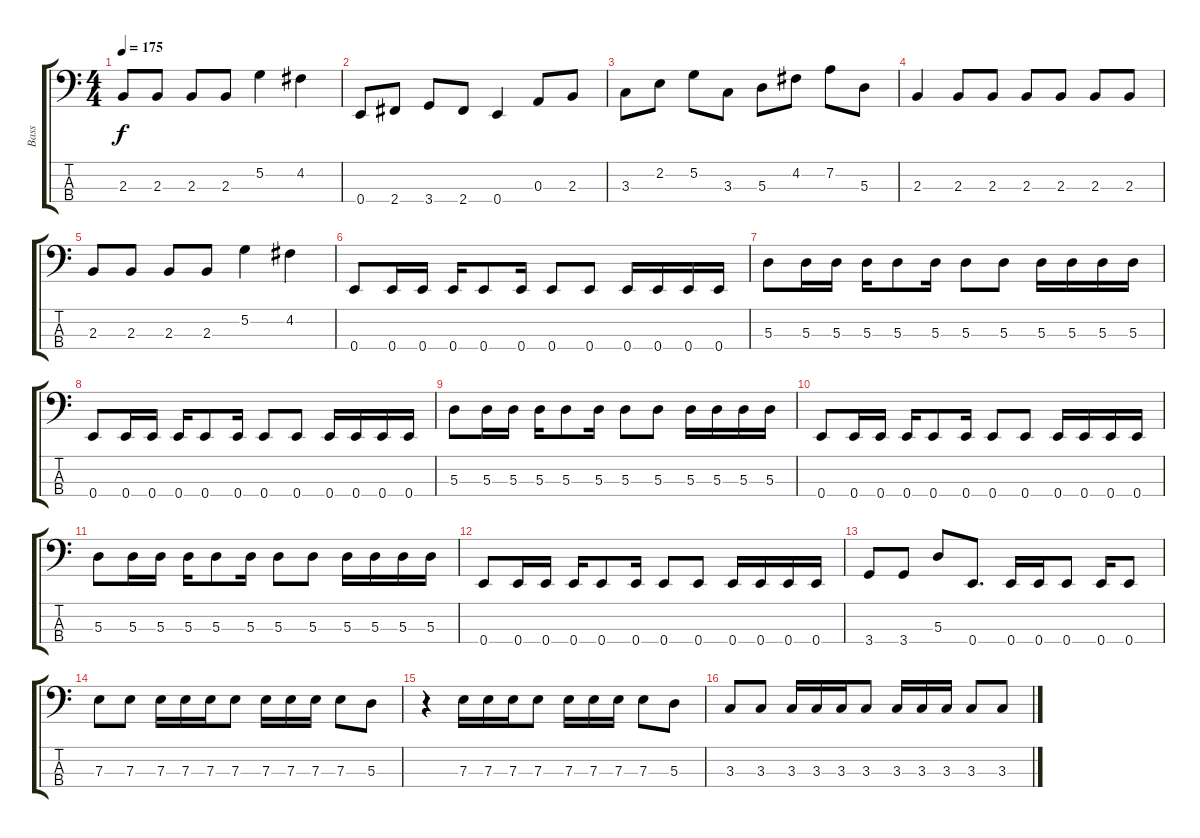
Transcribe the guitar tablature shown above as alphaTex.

\track ("Bass" "Bass") {instrument electricbasspick}
\staff {score tabs}
\tuning (G2 D2 A1 E1) {hide}
\ts (4 4)
\tempo 175
\clef f4
\ks c
2.3.8{dy f} 2.3.8 2.3.8 2.3.8 5.2.4 4.2.4 |
0.4.8 2.4.8 3.4.8 2.4.8 0.4.4 0.3.8 2.3.8 |
3.3.8 2.2.8 5.2.8 3.3.8 5.3.8 4.2.8 7.2.8 5.3.8 |
2.3.4 2.3.8 2.3.8 2.3.8 2.3.8 2.3.8 2.3.8 |
2.3.8 2.3.8 2.3.8 2.3.8 5.2.4 4.2.4 |
0.4.8 0.4.16 0.4.16 0.4.16 0.4.8 0.4.16 0.4.8 0.4.8 0.4.16 0.4.16 0.4.16 0.4.16 |
5.3.8 5.3.16 5.3.16 5.3.16 5.3.8 5.3.16 5.3.8 5.3.8 5.3.16 5.3.16 5.3.16 5.3.16 |
0.4.8 0.4.16 0.4.16 0.4.16 0.4.8 0.4.16 0.4.8 0.4.8 0.4.16 0.4.16 0.4.16 0.4.16 |
5.3.8 5.3.16 5.3.16 5.3.16 5.3.8 5.3.16 5.3.8 5.3.8 5.3.16 5.3.16 5.3.16 5.3.16 |
0.4.8 0.4.16 0.4.16 0.4.16 0.4.8 0.4.16 0.4.8 0.4.8 0.4.16 0.4.16 0.4.16 0.4.16 |
5.3.8 5.3.16 5.3.16 5.3.16 5.3.8 5.3.16 5.3.8 5.3.8 5.3.16 5.3.16 5.3.16 5.3.16 |
0.4.8 0.4.16 0.4.16 0.4.16 0.4.8 0.4.16 0.4.8 0.4.8 0.4.16 0.4.16 0.4.16 0.4.16 |
3.4.8 3.4.8 5.3.8 0.4.8{d} 0.4.16 0.4.16 0.4.8 0.4.16 0.4.8 |
7.3.8 7.3.8 7.3.16 7.3.16 7.3.16 7.3.8 7.3.16 7.3.16 7.3.16 7.3.8 5.3.8 |
r.4 7.3.16 7.3.16 7.3.16 7.3.8 7.3.16 7.3.16 7.3.16 7.3.8 5.3.8 |
3.3.8 3.3.8 3.3.16 3.3.16 3.3.16 3.3.8 3.3.16 3.3.16 3.3.16 3.3.8 3.3.8
